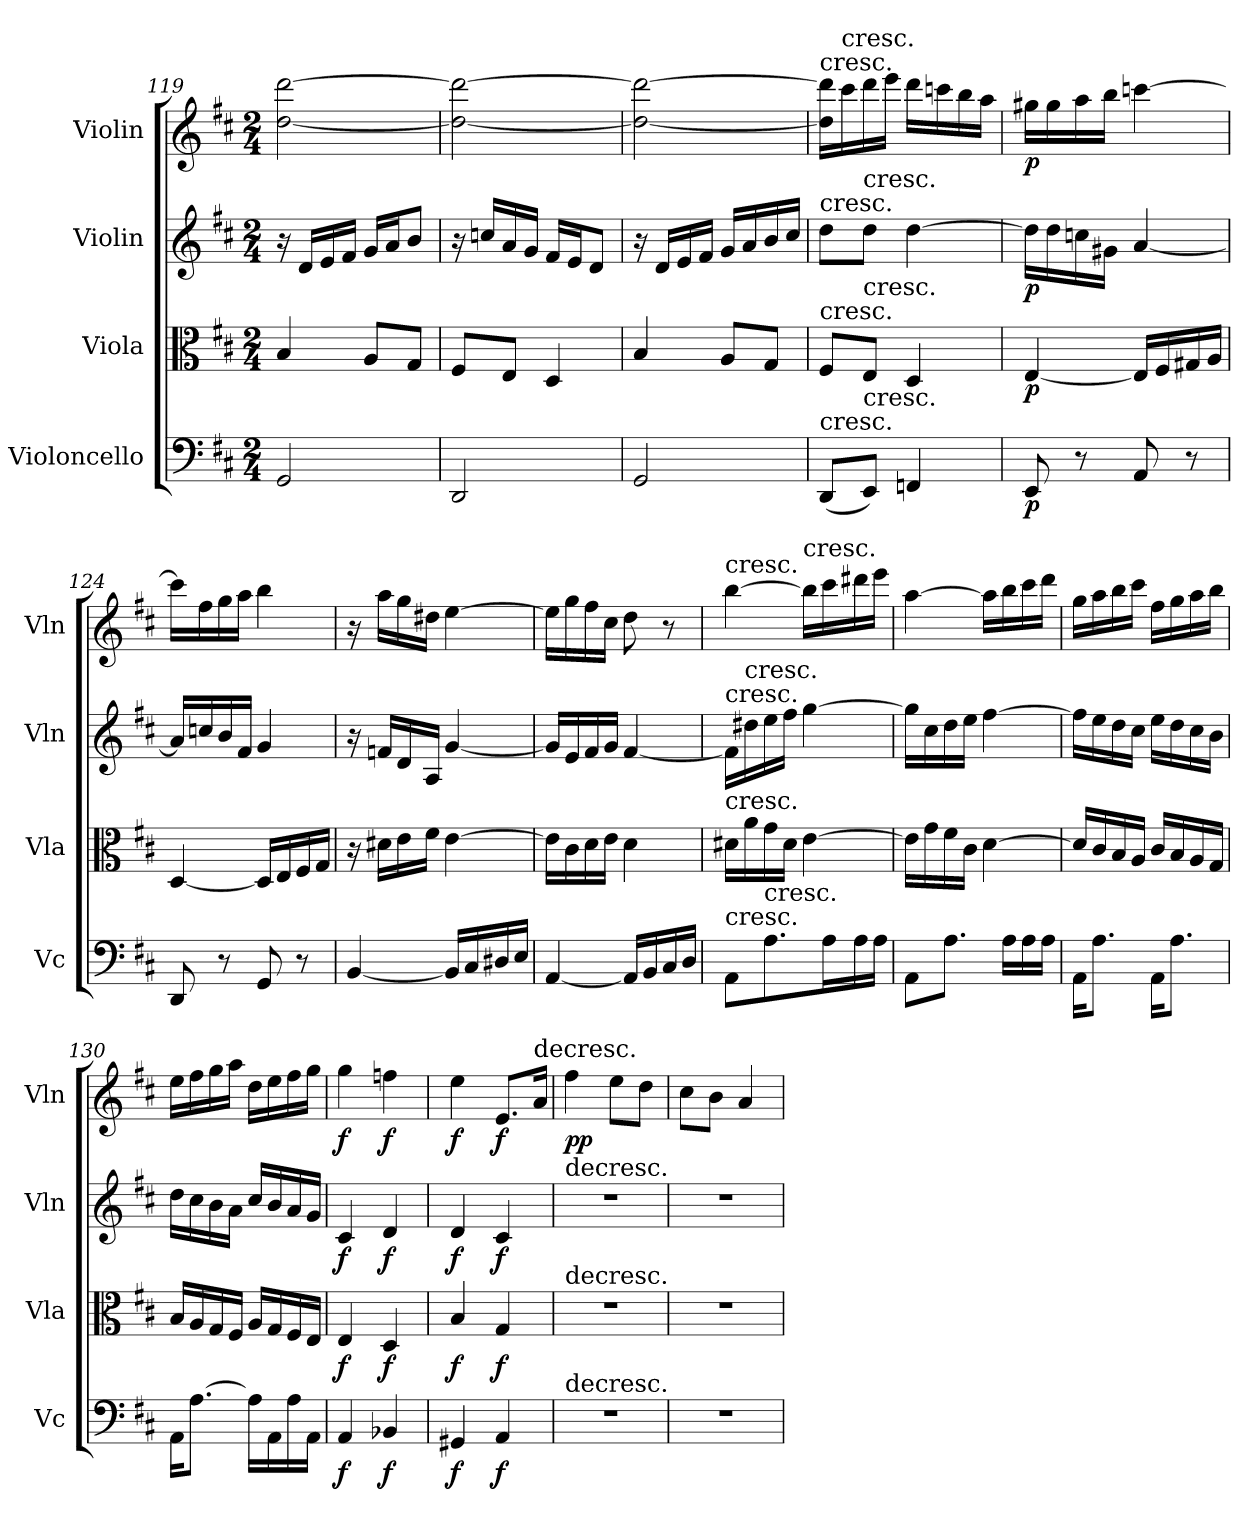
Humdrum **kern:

**kern	**dynam	**kern	**dynam	**kern	**dynam	**kern	**dynam
*part4	*part4	*part3	*part3	*part2	*part2	*part1	*part1
*staff4	*staff4	*staff3	*staff3	*staff2	*staff2	*staff1	*staff1
*I"Violoncello	*	*I"Viola	*	*I"Violin	*	*I"Violin	*
*I'Vc	*	*I'Vla	*	*I'Vln	*	*I'Vln	*
*clefF4	*	*clefC3	*	*clefG2	*	*clefG2	*
*k[f#c#]	*	*k[f#c#]	*	*k[f#c#]	*	*k[f#c#]	*
*M2/4	*	*M2/4	*	*M2/4	*	*M2/4	*
=119	=119	=119	=119	=119	=119	=119	=119
2GG/	.	4B/	.	16r	.	[2dd\ [2ddd\	.
.	.	.	.	16d/LL	.	.	.
.	.	.	.	16e/	.	.	.
.	.	.	.	16f#/JJ	.	.	.
.	.	8A/L	.	16g/LL	.	.	.
.	.	.	.	16a/J	.	.	.
.	.	8G/J	.	8b/J	.	.	.
=120	=120	=120	=120	=120	=120	=120	=120
2DD/	.	8F#/L	.	16r	.	2dd_\ 2ddd_\	.
.	.	.	.	16ccn/LL	.	.	.
.	.	8E/J	.	16a/	.	.	.
.	.	.	.	16g/JJ	.	.	.
.	.	4D/	.	16f#/LL	.	.	.
.	.	.	.	16e/J	.	.	.
.	.	.	.	8d/J	.	.	.
=121	=121	=121	=121	=121	=121	=121	=121
2GG/	.	4B/	.	16r	.	2dd_\ 2ddd_\	.
.	.	.	.	16d/LL	.	.	.
.	.	.	.	16e/	.	.	.
.	.	.	.	16f#/JJ	.	.	.
.	.	8A/L	.	16g/LL	.	.	.
.	.	.	.	16a/	.	.	.
.	.	8G/J	.	16b/	.	.	.
.	.	.	.	16cc#/JJ	.	.	.
=122	=122	=122	=122	=122	=122	=122	=122
!	!	!	!	!	!	!LO:TX:t=cresc.	!
!	!	!	!	!LO:TX:t=cresc.	!	!	!
!	!	!LO:TX:t=cresc.	!	!	!	!	!
!LO:TX:t=cresc.	!	!	!	!	!	!	!
(8DD/L	.	8F#/L	.	8dd\L	.	16dd]\ 16ddd]\LL	.
!	!	!	!	!	!	!LO:TX:t=cresc.	!
.	.	.	.	.	.	16ccc#\	.
!	!	!	!	!LO:TX:t=cresc.	!	!	!
!	!	!LO:TX:t=cresc.	!	!	!	!	!
!LO:TX:t=cresc.	!	!	!	!	!	!	!
8EE/J)	.	8E/J	.	8dd\J	.	16ddd\	.
.	.	.	.	.	.	16eee\JJ	.
4FFn/	.	4D/	.	[4dd\	.	16ddd\LL	.
.	.	.	.	.	.	16cccn\	.
.	.	.	.	.	.	16bb\	.
.	.	.	.	.	.	16aa\JJ	.
=123	=123	=123	=123	=123	=123	=123	=123
8EE/	p	[4E/	p	16dd\LL]	p	16gg#X\LL	p
.	.	.	.	16dd\	.	16gg#\	.
8r	.	.	.	16ccn\	.	16aa\	.
.	.	.	.	16g#X\JJ	.	16bb\JJ	.
8AA/	.	16E/LL]	.	[4a/	.	[4cccn\	.
.	.	16F#/	.	.	.	.	.
8r	.	16G#X/	.	.	.	.	.
.	.	16A/JJ	.	.	.	.	.
=124	=124	=124	=124	=124	=124	=124	=124
8DD/	.	[4D/	.	16a/LL]	.	16ccc\LL]	.
.	.	.	.	16ccn/	.	16ff#\	.
8r	.	.	.	16b/	.	16gg\	.
.	.	.	.	16f#/JJ	.	16aa\JJ	.
8GG/	.	16D/LL]	.	4g/	.	4bb\	.
.	.	16E/	.	.	.	.	.
8r	.	16F#/	.	.	.	.	.
.	.	16G/JJ	.	.	.	.	.
=125	=125	=125	=125	=125	=125	=125	=125
[4BB/	.	16r	.	16r	.	16r	.
.	.	16d#X\LL	.	16fn/LL	.	16aa\LL	.
.	.	16e\	.	16d/	.	16gg\	.
.	.	16f#\JJ	.	16A/JJ	.	16dd#X\JJ	.
16BB/LL]	.	[4e\	.	[4g/	.	[4ee\	.
16C#/	.	.	.	.	.	.	.
16D#X/	.	.	.	.	.	.	.
16E/JJ	.	.	.	.	.	.	.
=126	=126	=126	=126	=126	=126	=126	=126
[4AA/	.	16e\LL]	.	16g/LL]	.	16ee\LL]	.
.	.	16c#\	.	16e/	.	16gg\	.
.	.	16d\	.	16f#/	.	16ff#\	.
.	.	16e\JJ	.	16g/JJ	.	16cc#\JJ	.
16AA/LL]	.	4d\	.	[4f#/	.	8dd\	.
16BB/	.	.	.	.	.	.	.
16C#/	.	.	.	.	.	8r	.
16D/JJ	.	.	.	.	.	.	.
=127	=127	=127	=127	=127	=127	=127	=127
!	!	!	!	!	!	!LO:TX:t=cresc.	!
!	!	!	!	!LO:TX:t=cresc.	!	!	!
!	!	!LO:TX:t=cresc.	!	!	!	!	!
!LO:TX:t=cresc.	!	!	!	!	!	!	!
8AA\L	.	16d#X\LL	.	16f#\LL]	.	[4bb\	.
!	!	!	!	!LO:TX:t=cresc.	!	!	!
.	.	16a\	.	16dd#X\	.	.	.
!LO:TX:t=cresc.	!	!	!	!	!	!	!
8.A\	.	16g\	.	16ee\	.	.	.
.	.	16d#\JJ	.	16ff#\JJ	.	.	.
!	!	!	!	!	!	!LO:TX:t=cresc.	!
.	.	[4e\	.	[4gg\	.	16bb\LL]	.
16A\L	.	.	.	.	.	16ccc#\	.
16A\	.	.	.	.	.	16ddd#X\	.
16A\JJ	.	.	.	.	.	16eee\JJ	.
=128	=128	=128	=128	=128	=128	=128	=128
8AA\L	.	16e\LL]	.	16gg\LL]	.	[4aa\	.
.	.	16g\	.	16cc#\	.	.	.
8.A\J	.	16f#\	.	16dd\	.	.	.
.	.	16c#\JJ	.	16ee\JJ	.	.	.
.	.	[4d\	.	[4ff#\	.	16aa\LL]	.
16A\LL	.	.	.	.	.	16bb\	.
16A\	.	.	.	.	.	16ccc#\	.
16A\JJ	.	.	.	.	.	16ddd\JJ	.
=129	=129	=129	=129	=129	=129	=129	=129
16AA\KL	.	16d/LL]	.	16ff#\LL]	.	16gg\LL	.
8.A\J	.	16c#/	.	16ee\	.	16aa\	.
.	.	16B/	.	16dd\	.	16bb\	.
.	.	16A/JJ	.	16cc#\JJ	.	16ccc#\JJ	.
16AA\KL	.	16c#/LL	.	16ee\LL	.	16ff#\LL	.
8.A\J	.	16B/	.	16dd\	.	16gg\	.
.	.	16A/	.	16cc#\	.	16aa\	.
.	.	16G/JJ	.	16b\JJ	.	16bb\JJ	.
=130	=130	=130	=130	=130	=130	=130	=130
16AA\KL	.	16B/LL	.	16dd\LL	.	16ee\LL	.
[8.A\J	.	16A/	.	16cc#\	.	16ff#\	.
.	.	16G/	.	16b\	.	16gg\	.
.	.	16F#/JJ	.	16a\JJ	.	16aa\JJ	.
16A\LL]	.	16A/LL	.	16cc#/LL	.	16dd\LL	.
16AA\	.	16G/	.	16b/	.	16ee\	.
16A\	.	16F#/	.	16a/	.	16ff#\	.
16AA\JJ	.	16E/JJ	.	16g/JJ	.	16gg\JJ	.
=131	=131	=131	=131	=131	=131	=131	=131
4AA/	f	4E/	f	4c#/	f	4gg\	f
4BB-X/	f	4D/	f	4d/	f	4ffn\	f
=132	=132	=132	=132	=132	=132	=132	=132
4GG#X/	f	4B/	f	4d/	f	4ee\	f
4AA/	f	4G/	f	4c#/	f	8.e/L	f
!	!	!	!	!	!	!LO:TX:t=decresc.	!
.	.	.	.	.	.	16a/Jk	.
=133	=133	=133	=133	=133	=133	=133	=133
*	*	*	*	*	*	*MM48	*
!	!	!	!	!LO:TX:t=decresc.	!	!	!
!	!	!LO:TX:t=decresc.	!	!	!	!	!
!LO:TX:t=decresc.	!	!	!	!	!	!	!
2r	.	2r	.	2r	.	4ff#\	pp
.	.	.	.	.	.	8ee\L	.
.	.	.	.	.	.	8dd\J	.
=134	=134	=134	=134	=134	=134	=134	=134
2r	.	2r	.	2r	.	8cc#\L	.
.	.	.	.	.	.	8b\J	.
.	.	.	.	.	.	4a/	.
=	=	=	=	=	=	=	=
*-	*-	*-	*-	*-	*-	*-	*-
